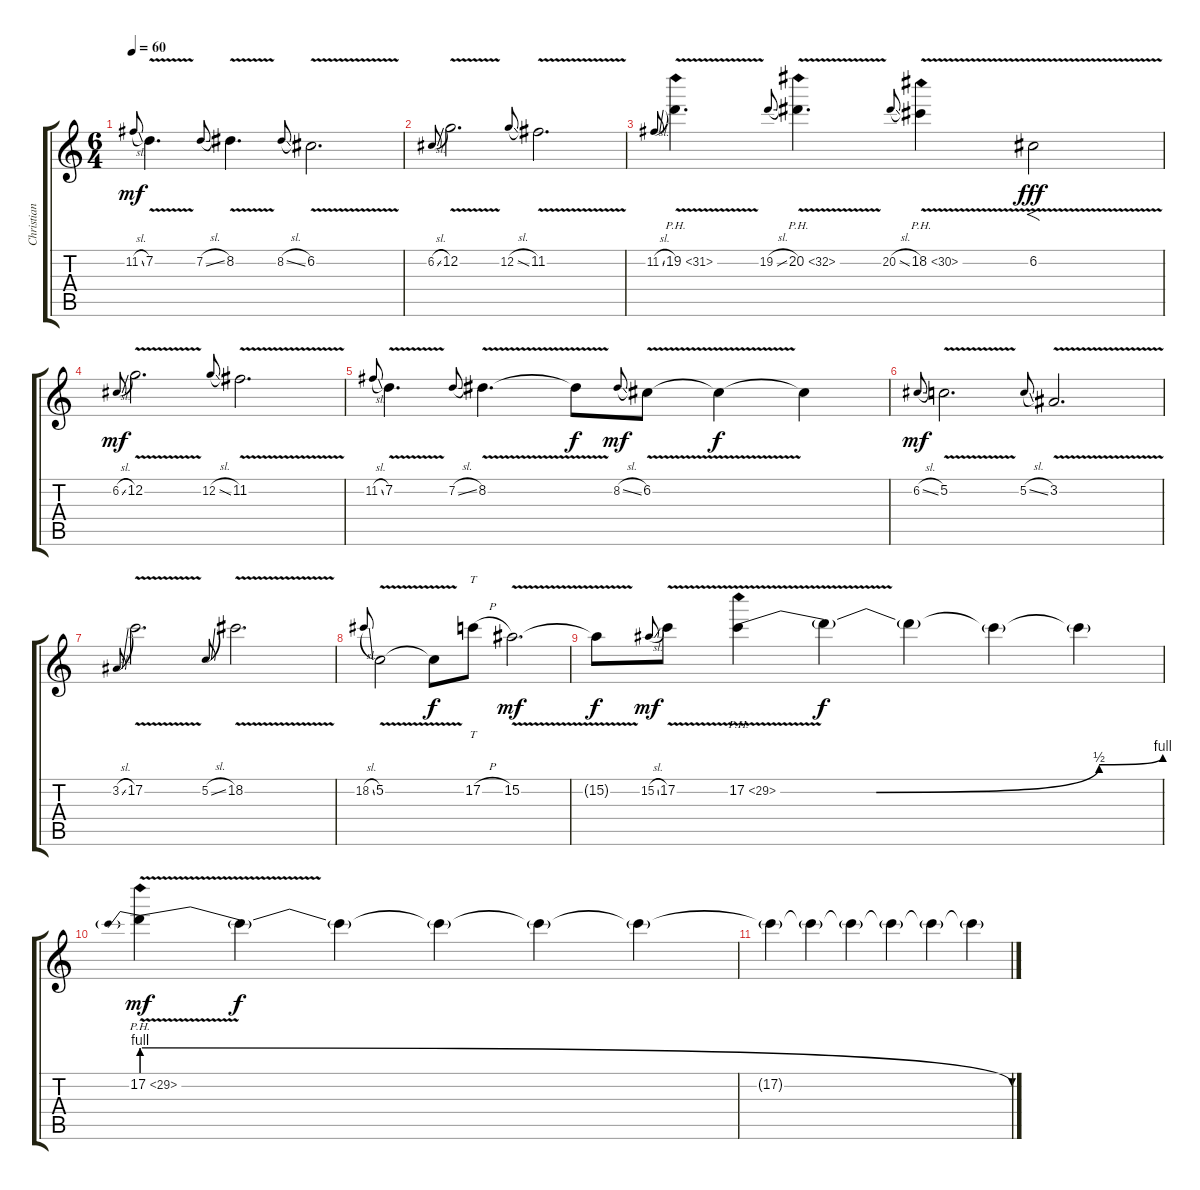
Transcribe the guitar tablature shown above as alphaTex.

\track ("Christian Hector (Rhythm Guitar)" "Christian ") {instrument distortionguitar}
\staff {score tabs}
\tuning (C4 G3 Eb3 Bb2 F2 C2) {hide}
\ts (6 4)
\tempo 60
\clef g2
\ks c
11.2{sl}.8{gr onbeat dy mf} 7.2{v}.4{d} 7.2{sl}.8{gr onbeat} 8.2{v}.4{d} 8.2{sl}.8{gr onbeat} 6.2{v}.2{d} |
6.2{sl}.8{gr onbeat} 12.2{v}.2{d} 12.2{sl}.8{gr onbeat} 11.2{v}.2{d} |
11.2{sl}.8{gr onbeat} 19.2{ph 12 v}.4{d} 19.2{sl}.8{gr onbeat} 20.2{ph 12 v}.4{d} 20.2{sl}.8{gr onbeat} 18.2{ph 12 v}.4 6.2{v}.2{f dy fff} |
6.2{sl}.8{gr onbeat dy mf} 12.2{v}.2{d} 12.2{sl}.8{gr onbeat} 11.2{v}.2{d} |
11.2{sl}.8{gr onbeat} 7.2{v}.4{d} 7.2{sl}.8{gr onbeat} 8.2{v}.4{d} 8.2{t}.8{dy f} 8.2{sl}.8{gr onbeat dy mf} 6.2{v}.8 6.2{t}.4{dy f} 6.2{t}.4 |
6.2{sl}.8{gr onbeat dy mf} 5.2{v}.2{d} 5.2{sl}.8{gr onbeat} 3.2{v}.2{d} |
3.2{sl}.8{gr onbeat} 17.2{v}.2{d} 5.2{sl}.8{gr onbeat} 18.2{v}.2{d} |
18.2{sl}.8{gr onbeat} 5.2{v}.2 5.2{t}.8{dy f} 17.2{h}.8{tt} 15.2{v}.2{d dy mf} |
15.2{t}.8{dy f} 15.2{sl}.8{gr onbeat dy mf} 17.2{v}.8 17.2{be (custom 0 0 15 0 50 2 60 4) ph 12 v}.4 17.2{t}.4{dy f} 17.2{t}.4 17.2{t}.4 17.2{t}.4 |
17.2{be (prebendrelease 0 4 60 0) ph 12 v}.4{dy mf} 17.2{t}.4{dy f} 17.2{t}.4 17.2{t}.4 17.2{t}.4 17.2{t}.4 |
17.2{t}.4 17.2{t}.4 17.2{t}.4 17.2{t}.4 17.2{t}.4 17.2{t}.4
